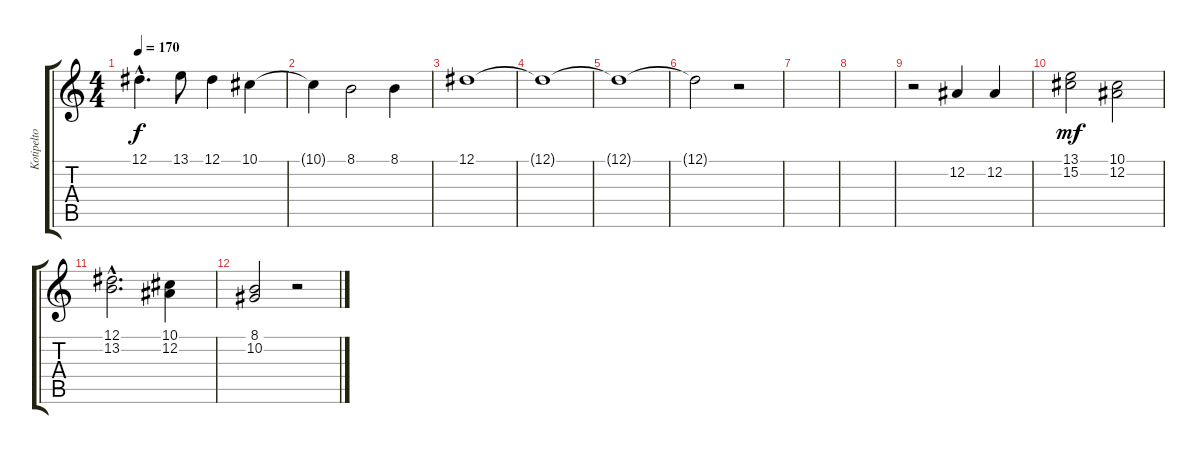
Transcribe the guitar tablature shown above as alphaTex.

\track ("Kotipelto" "Kotipelto") {instrument lead6voice}
\staff {score tabs}
\tuning (Eb4 Bb3 Gb3 Db3 Ab2 Eb2) {hide}
\ts (4 4)
\tempo 170
\clef g2
\ks c
12.1{hac}.4{d dy f} 13.1.8 12.1.4 10.1.4 |
10.1{t}.4 8.1.2 8.1.4 |
12.1.1 |
12.1{t}.1 |
12.1{t}.1 |
12.1{t}.2 r.2 |
|
|
r.2 12.2.4 12.2.4 |
(13.1 15.2).2{dy mf} (10.1 12.2).2 |
(12.1{hac} 13.2{hac}).2{d} (10.1 12.2).4 |
(8.1 10.2).2 r.2
